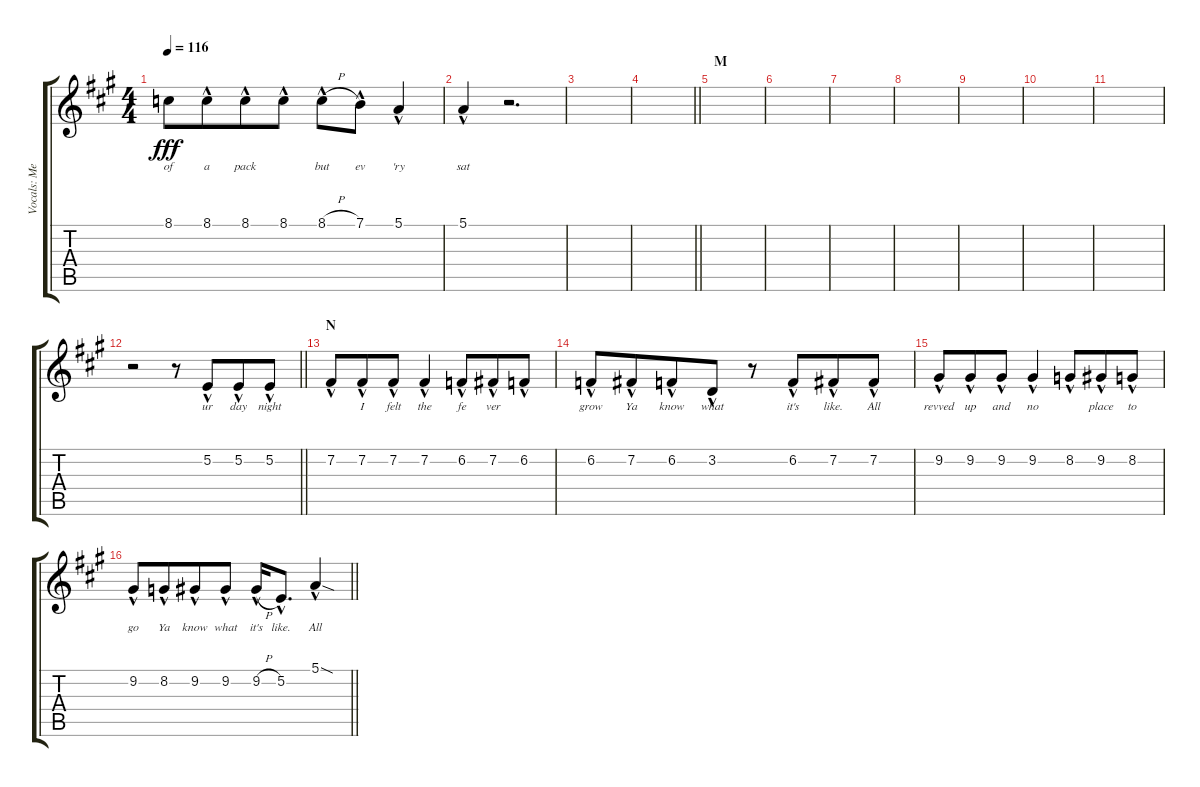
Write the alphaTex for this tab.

\track ("Vocals: Meatloaf" "Vocals: Me") {instrument lead2sawtooth}
\staff {score tabs}
\tuning (E4 B3 G3 D3 A2 E2) {hide}
\ts (4 4)
\tempo 116
\clef g2
\ks a
8.1{t}.8{lyrics (0 "of") lyrics (1 "") lyrics (2 "") lyrics (3 "") lyrics (4 "") dy fff} 8.1{hac}.8{lyrics (0 "a") lyrics (1 "") lyrics (2 "") lyrics (3 "") lyrics (4 "") beam merge} 8.1{hac}.8{lyrics (0 "pack") lyrics (1 "") lyrics (2 "") lyrics (3 "") lyrics (4 "")} 8.1{hac}.8{lyrics (0 "") lyrics (1 "") lyrics (2 "") lyrics (3 "") lyrics (4 "")} 8.1{h hac}.8{lyrics (0 "but") lyrics (1 "") lyrics (2 "") lyrics (3 "") lyrics (4 "")} 7.1{hac}.8{lyrics (0 "ev") lyrics (1 "") lyrics (2 "") lyrics (3 "") lyrics (4 "")} 5.1{hac}.4{lyrics (0 "'ry") lyrics (1 "") lyrics (2 "") lyrics (3 "") lyrics (4 "")} |
5.1{hac}.4{lyrics (0 "sat") lyrics (1 "") lyrics (2 "") lyrics (3 "") lyrics (4 "")} r.2{d} |
|
\barLineRight lightlight
|
\section ("" "M")
|
|
|
|
|
|
|
\barLineRight lightlight
r.2 r.8 5.2{hac}.8{lyrics (0 "ur") lyrics (1 "") lyrics (2 "") lyrics (3 "") lyrics (4 "") beam merge} 5.2{hac}.8{lyrics (0 "day") lyrics (1 "") lyrics (2 "") lyrics (3 "") lyrics (4 "")} 5.2{hac}.8{lyrics (0 "night") lyrics (1 "") lyrics (2 "") lyrics (3 "") lyrics (4 "")} |
\section ("" "N")
7.2{hac}.8{lyrics (0 "") lyrics (1 "") lyrics (2 "") lyrics (3 "") lyrics (4 "")} 7.2{hac}.8{lyrics (0 "I") lyrics (1 "") lyrics (2 "") lyrics (3 "") lyrics (4 "") beam merge} 7.2{hac}.8{lyrics (0 "felt") lyrics (1 "") lyrics (2 "") lyrics (3 "") lyrics (4 "")} 7.2{hac}.4{lyrics (0 "the") lyrics (1 "") lyrics (2 "") lyrics (3 "") lyrics (4 "")} 6.2{hac}.8{lyrics (0 "fe") lyrics (1 "") lyrics (2 "") lyrics (3 "") lyrics (4 "") beam merge} 7.2{hac}.8{lyrics (0 "ver") lyrics (1 "") lyrics (2 "") lyrics (3 "") lyrics (4 "")} 6.2{hac}.8{lyrics (0 "") lyrics (1 "") lyrics (2 "") lyrics (3 "") lyrics (4 "")} |
6.2{hac}.8{lyrics (0 "grow") lyrics (1 "") lyrics (2 "") lyrics (3 "") lyrics (4 "")} 7.2{hac}.8{lyrics (0 "Ya") lyrics (1 "") lyrics (2 "") lyrics (3 "") lyrics (4 "") beam merge} 6.2{hac}.8{lyrics (0 "know") lyrics (1 "") lyrics (2 "") lyrics (3 "") lyrics (4 "")} 3.2{hac}.8{lyrics (0 "what") lyrics (1 "") lyrics (2 "") lyrics (3 "") lyrics (4 "")} r.8 6.2{hac}.8{lyrics (0 "it's") lyrics (1 "") lyrics (2 "") lyrics (3 "") lyrics (4 "") beam merge} 7.2{hac}.8{lyrics (0 "like.") lyrics (1 "") lyrics (2 "") lyrics (3 "") lyrics (4 "")} 7.2{hac}.8{lyrics (0 "All") lyrics (1 "") lyrics (2 "") lyrics (3 "") lyrics (4 "")} |
9.2{hac}.8{lyrics (0 "revved") lyrics (1 "") lyrics (2 "") lyrics (3 "") lyrics (4 "")} 9.2{hac}.8{lyrics (0 "up") lyrics (1 "") lyrics (2 "") lyrics (3 "") lyrics (4 "") beam merge} 9.2{hac}.8{lyrics (0 "and") lyrics (1 "") lyrics (2 "") lyrics (3 "") lyrics (4 "")} 9.2{hac}.4{lyrics (0 "no") lyrics (1 "") lyrics (2 "") lyrics (3 "") lyrics (4 "")} 8.2{hac}.8{lyrics (0 "") lyrics (1 "") lyrics (2 "") lyrics (3 "") lyrics (4 "") beam merge} 9.2{hac}.8{lyrics (0 "place") lyrics (1 "") lyrics (2 "") lyrics (3 "") lyrics (4 "")} 8.2{hac}.8{lyrics (0 "to") lyrics (1 "") lyrics (2 "") lyrics (3 "") lyrics (4 "")} |
\barLineRight lightlight
9.2{hac}.8{lyrics (0 "go") lyrics (1 "") lyrics (2 "") lyrics (3 "") lyrics (4 "")} 8.2{hac}.8{lyrics (0 "Ya") lyrics (1 "") lyrics (2 "") lyrics (3 "") lyrics (4 "") beam merge} 9.2{hac}.8{lyrics (0 "know") lyrics (1 "") lyrics (2 "") lyrics (3 "") lyrics (4 "")} 9.2{hac}.8{lyrics (0 "what") lyrics (1 "") lyrics (2 "") lyrics (3 "") lyrics (4 "")} 9.2{h hac}.16{lyrics (0 "it's") lyrics (1 "") lyrics (2 "") lyrics (3 "") lyrics (4 "")} 5.2{hac}.8{d lyrics (0 "like.") lyrics (1 "") lyrics (2 "") lyrics (3 "") lyrics (4 "")} 5.1{sod hac}.4{lyrics (0 "All") lyrics (1 "") lyrics (2 "") lyrics (3 "") lyrics (4 "")}
